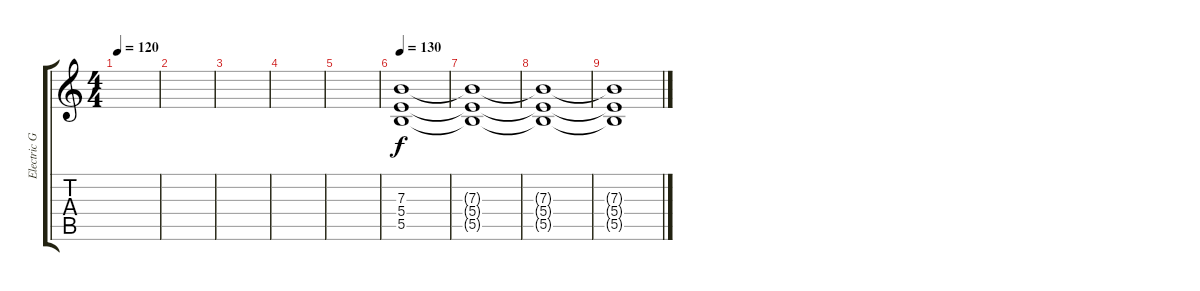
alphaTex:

\track ("Electric Guitar" "Electric G") {instrument distortionguitar}
\staff {score tabs}
\tuning (Db4 Ab3 E3 B2 Gb2 B1) {hide}
\ts (4 4)
\tempo 120
\clef g2
\ks c
|
|
|
|
|
\tempo 130
(7.3 5.4 5.5).1 |
(7.3{t} 5.4{t} 5.5{t}).1 |
(7.3{t} 5.4{t} 5.5{t}).1 |
(7.3{t} 5.4{t} 5.5{t}).1
